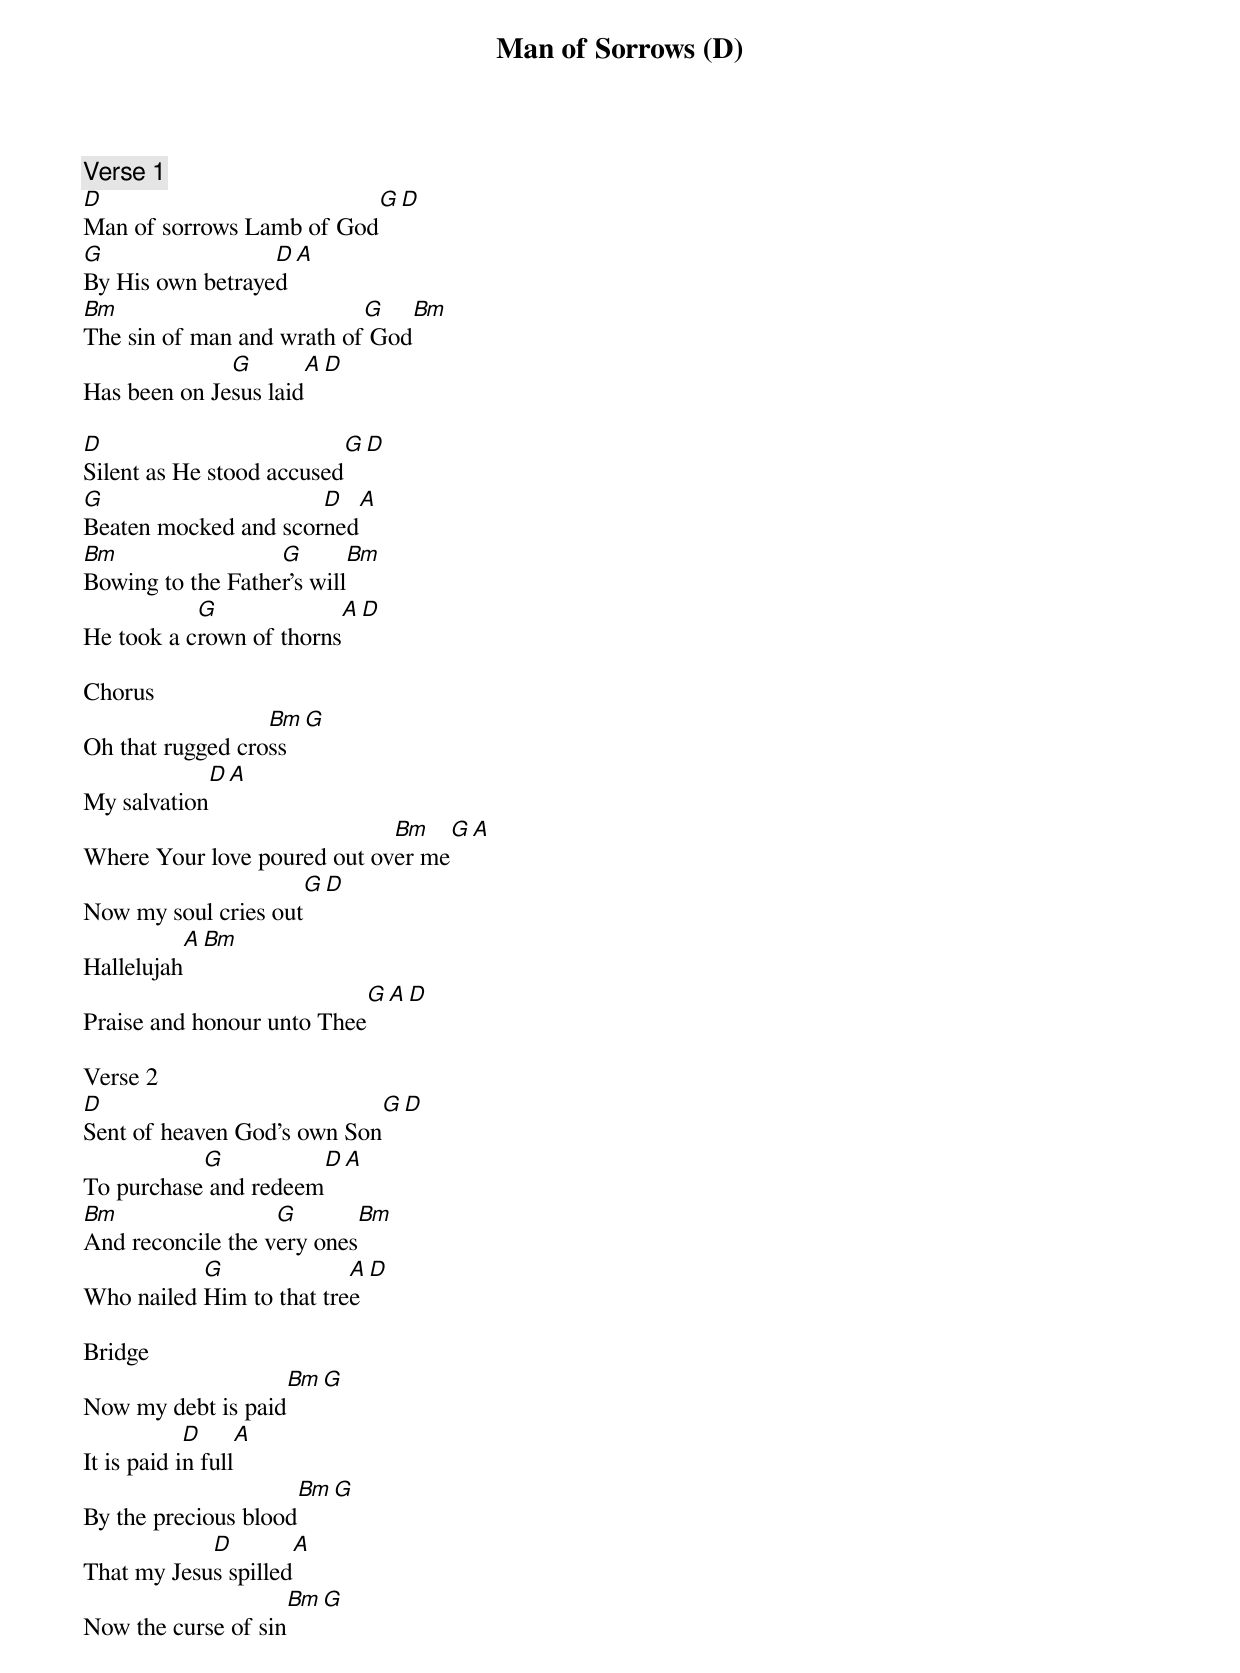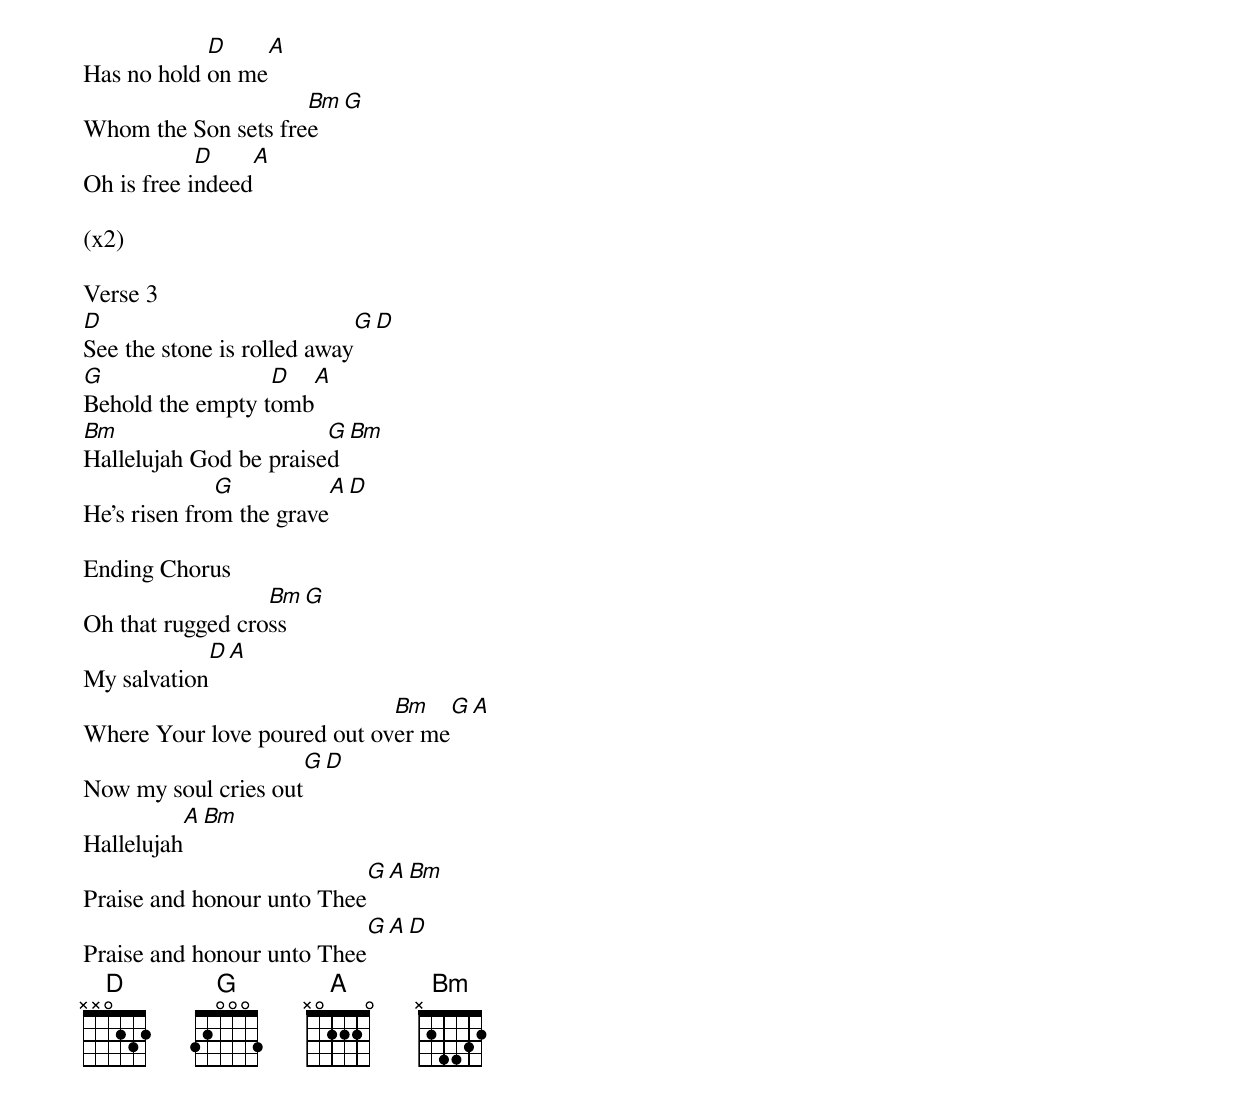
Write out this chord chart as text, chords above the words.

Man of Sorrows (D)

Verse 1
D                                 G                  D
Man of sorrows Lamb of God
G                 D        A
By His own betrayed
Bm                         G                   Bm
The sin of man and wrath of God
              G              A           D
Has been on Jesus laid

D                            G           D
Silent as He stood accused
G                     D              A
Beaten mocked and scorned
Bm                 G             Bm
Bowing to the Father's will
           G              A               D
He took a crown of thorns

Chorus
                  Bm           G
Oh that rugged cross
            D        A
My salvation
                             Bm                       G                A
Where Your love poured out over me
                     G                    D
Now my soul cries out
            A    Bm
Hallelujah
                           G              A        D
Praise and honour unto Thee

Verse 2
D                                   G            D
Sent of heaven God's own Son
           G                 D        A
To purchase and redeem
Bm                 G             Bm
And reconcile the very ones
           G              A               D
Who nailed Him to that tree

Bridge
                     Bm          G
Now my debt is paid
            D              A
It is paid in full
                     Bm          G
By the precious blood
            D              A
That my Jesus spilled
                     Bm          G
Now the curse of sin
            D              A
Has no hold on me
                     Bm          G
Whom the Son sets free
            D              A
Oh is free indeed

(x2)

Verse 3
D                                   G            D
See the stone is rolled away
G                 D        A
Behold the empty tomb
Bm                      G                   Bm
Hallelujah God be praised
              G              A           D
He's risen from the grave

Ending Chorus
                  Bm           G
Oh that rugged cross
            D        A
My salvation
                             Bm                       G                A
Where Your love poured out over me
                     G                    D
Now my soul cries out
            A    Bm
Hallelujah
                           G              A        Bm
Praise and honour unto Thee
                           G              A        D
Praise and honour unto Thee
